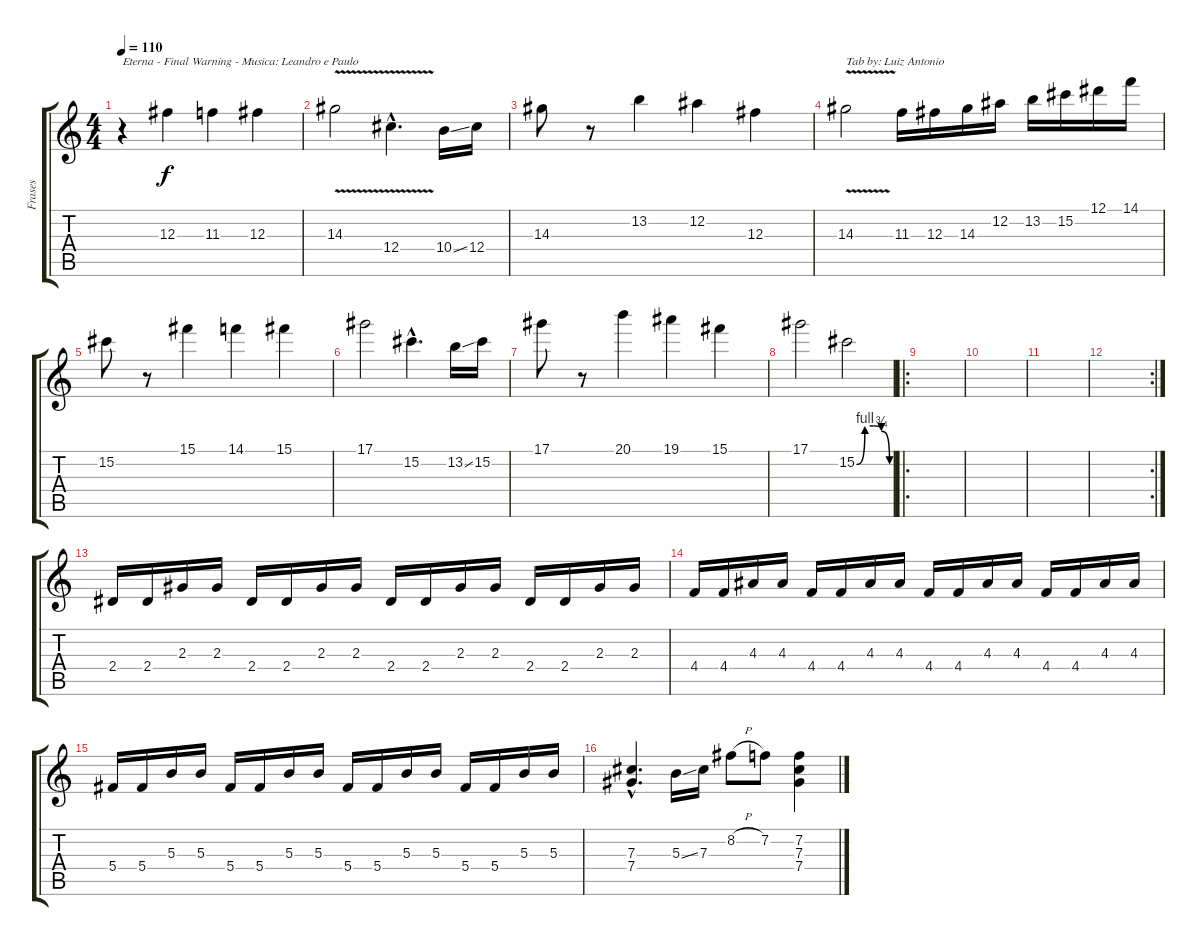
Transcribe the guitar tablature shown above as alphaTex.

\track ("Frases" "Frases") {instrument overdrivenguitar}
\staff {score tabs}
\tuning (Eb4 Bb3 Gb3 Db3 Ab2 Eb2) {hide}
\ts (4 4)
\tempo 110
\clef g2
\ks c
r.4{txt "Eterna - Final Warning - Musica: Leandro e Paulo" dy f instrument overdrivenguitar} 12.3.4 11.3.4 12.3.4 |
14.3{v}.2 12.4{v hac}.4{d} 10.4{ss}.16 12.4.16 |
14.3.8 r.8 13.2.4 12.2.4 12.3.4 |
14.3{v}.2{txt "Tab by: Luiz Antonio"} 11.3.16 12.3.16 14.3.16 12.2.16 13.2.16 15.2.16 12.1.16 14.1.16 |
15.2.8 r.8 15.1.4 14.1.4 15.1.4 |
17.1.2 15.2{hac}.4{d} 13.2{ss}.16 15.2.16 |
17.1.8 r.8 20.1.4 19.1.4 15.1.4 |
17.1.2 15.2{be (custom 0 0 15 4 30 4 45 3 60 0)}.2 |
\ro
|
|
|
\rc 2
|
2.4.16 2.4.16 2.3.16 2.3.16 2.4.16 2.4.16 2.3.16 2.3.16 2.4.16 2.4.16 2.3.16 2.3.16 2.4.16 2.4.16 2.3.16 2.3.16 |
4.4.16 4.4.16 4.3.16 4.3.16 4.4.16 4.4.16 4.3.16 4.3.16 4.4.16 4.4.16 4.3.16 4.3.16 4.4.16 4.4.16 4.3.16 4.3.16 |
5.4.16 5.4.16 5.3.16 5.3.16 5.4.16 5.4.16 5.3.16 5.3.16 5.4.16 5.4.16 5.3.16 5.3.16 5.4.16 5.4.16 5.3.16 5.3.16 |
(7.3{hac} 7.4{hac}).4{d} 5.3{ss}.16 7.3.16 8.2{h}.8 7.2.8 (7.2 7.3 7.4).4
